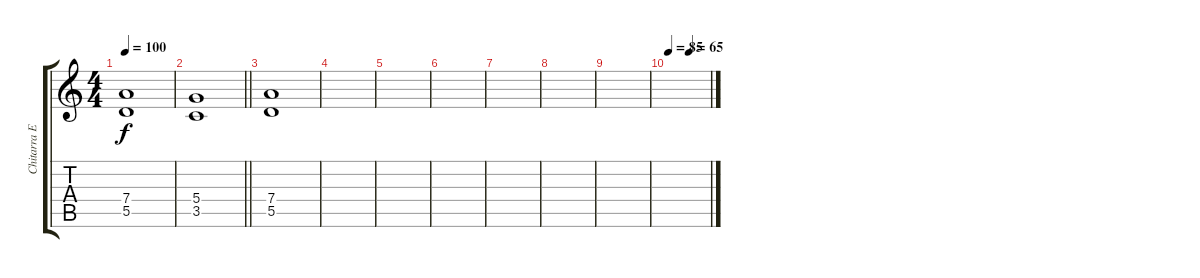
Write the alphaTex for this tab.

\track ("Chitarra Elettrica" "Chitarra E") {instrument overdrivenguitar}
\staff {score tabs}
\tuning (E4 B3 G3 D3 A2 E2) {hide}
\ts (4 4)
\tempo 100
\clef g2
\ks c
(7.4 5.5).1{dy f} |
\barLineRight lightlight
(5.4 3.5).1 |
(7.4 5.5).1 |
|
|
|
|
|
|
\tempo 85
\tempo (65 0.5)
